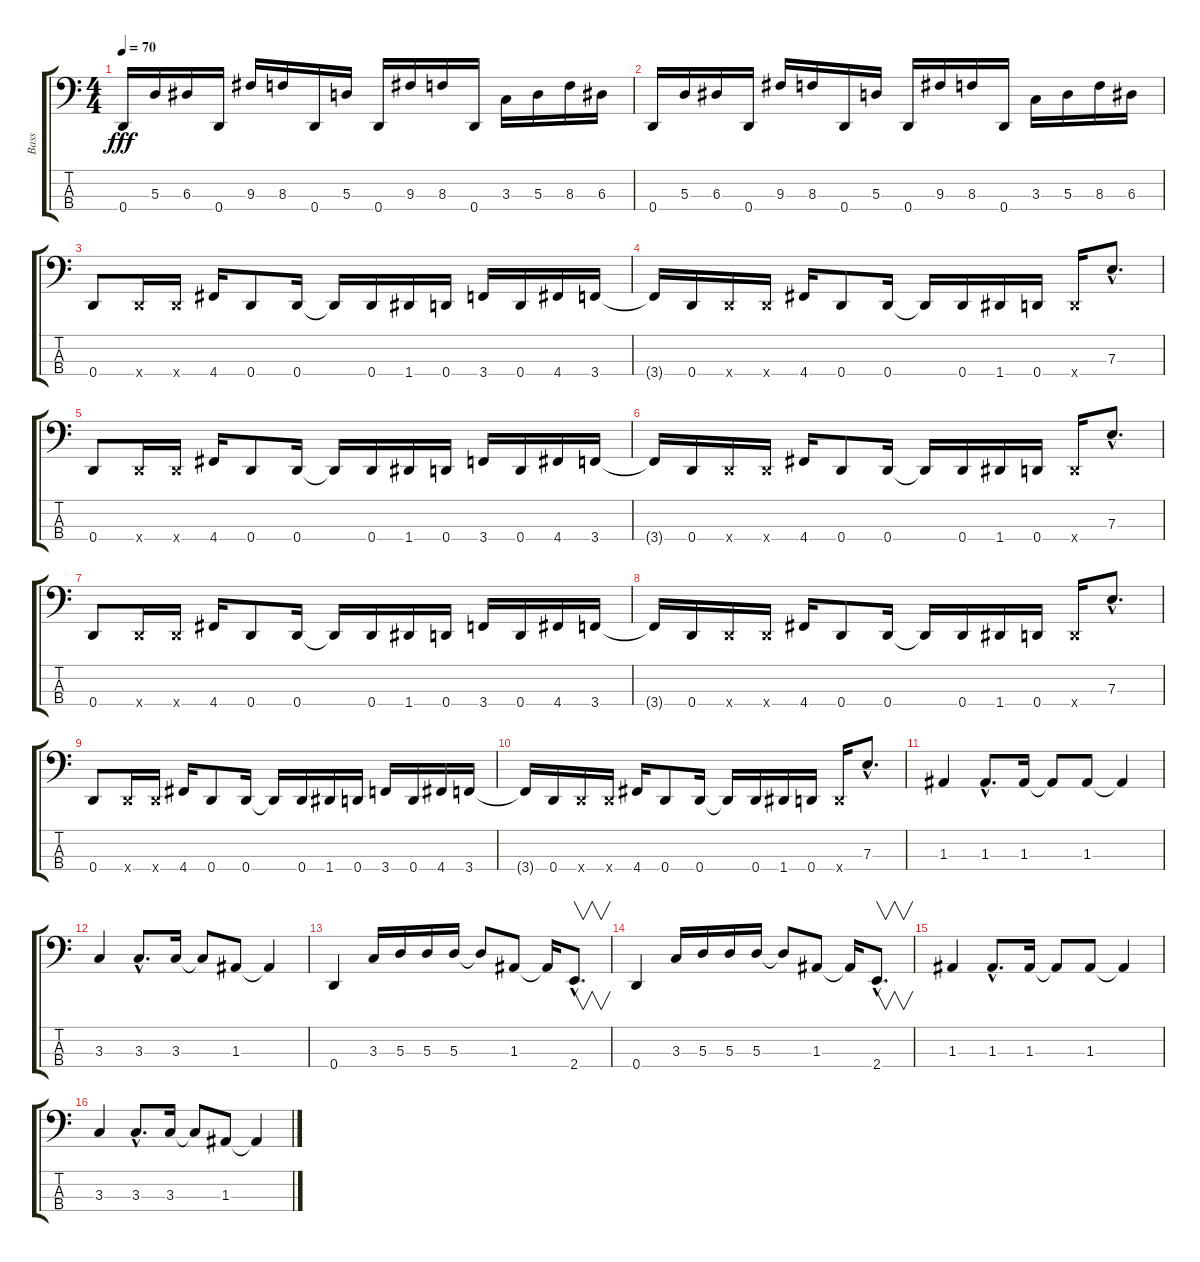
\track ("Bass" "Bass") {instrument electricbasspick}
\staff {score tabs}
\tuning (G2 D2 A1 D1) {hide}
\ts (4 4)
\tempo 70
\clef f4
\ks c
0.4.16{dy fff} 5.3.16 6.3.16 0.4.16 9.3.16 8.3.16 0.4.16 5.3.16 0.4.16 9.3.16 8.3.16 0.4.16 3.3.16 5.3.16 8.3.16 6.3.16 |
0.4.16 5.3.16 6.3.16 0.4.16 9.3.16 8.3.16 0.4.16 5.3.16 0.4.16 9.3.16 8.3.16 0.4.16 3.3.16 5.3.16 8.3.16 6.3.16 |
0.4.8 0.4{x}.16 0.4{x}.16 4.4.16 0.4.8 0.4.16 0.4{t}.16 0.4.16 1.4.16 0.4.16 3.4.16 0.4.16 4.4.16 3.4.16 |
3.4{t}.16 0.4.16 0.4{x}.16 0.4{x}.16 4.4.16 0.4.8 0.4.16 0.4{t}.16 0.4.16 1.4.16 0.4.16 0.4{x}.16 7.3{hac}.8{d} |
0.4.8 0.4{x}.16 0.4{x}.16 4.4.16 0.4.8 0.4.16 0.4{t}.16 0.4.16 1.4.16 0.4.16 3.4.16 0.4.16 4.4.16 3.4.16 |
3.4{t}.16 0.4.16 0.4{x}.16 0.4{x}.16 4.4.16 0.4.8 0.4.16 0.4{t}.16 0.4.16 1.4.16 0.4.16 0.4{x}.16 7.3{hac}.8{d} |
0.4.8 0.4{x}.16 0.4{x}.16 4.4.16 0.4.8 0.4.16 0.4{t}.16 0.4.16 1.4.16 0.4.16 3.4.16 0.4.16 4.4.16 3.4.16 |
3.4{t}.16 0.4.16 0.4{x}.16 0.4{x}.16 4.4.16 0.4.8 0.4.16 0.4{t}.16 0.4.16 1.4.16 0.4.16 0.4{x}.16 7.3{hac}.8{d} |
0.4.8 0.4{x}.16 0.4{x}.16 4.4.16 0.4.8 0.4.16 0.4{t}.16 0.4.16 1.4.16 0.4.16 3.4.16 0.4.16 4.4.16 3.4.16 |
3.4{t}.16 0.4.16 0.4{x}.16 0.4{x}.16 4.4.16 0.4.8 0.4.16 0.4{t}.16 0.4.16 1.4.16 0.4.16 0.4{x}.16 7.3{hac}.8{d} |
1.3.4 1.3{hac}.8{d} 1.3.16 1.3{t}.8 1.3.8 1.3{t}.4 |
3.3.4 3.3{hac}.8{d} 3.3.16 3.3{t}.8 1.3.8 1.3{t}.4 |
0.4.4 3.3.16 5.3.16 5.3.16 5.3.16 5.3{t}.8 1.3.8 1.3{t}.16 2.4{hac}.8{v d} |
0.4.4 3.3.16 5.3.16 5.3.16 5.3.16 5.3{t}.8 1.3.8 1.3{t}.16 2.4{hac}.8{v d} |
1.3.4 1.3{hac}.8{d} 1.3.16 1.3{t}.8 1.3.8 1.3{t}.4 |
3.3.4 3.3{hac}.8{d} 3.3.16 3.3{t}.8 1.3.8 1.3{t}.4
